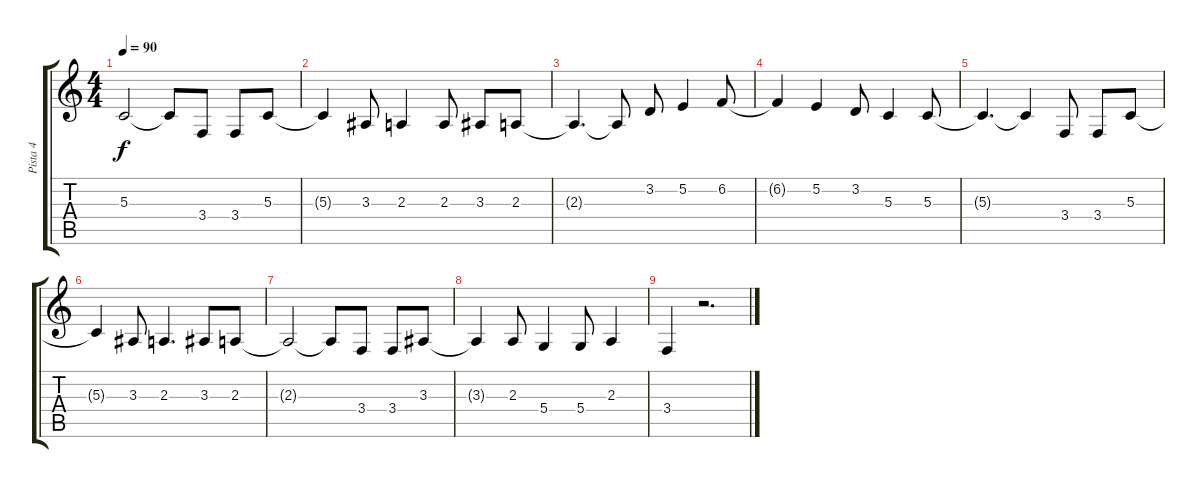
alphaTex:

\track ("Pista 4" "Pista 4") {instrument lead2sawtooth}
\staff {score tabs}
\tuning (E4 B3 G3 D3 A2 E2) {hide}
\ts (4 4)
\tempo 90
\clef g2
\ks c
5.3{t}.2{dy f} 5.3{t}.8 3.4.8 3.4.8 5.3.8 |
5.3{t}.4 3.3.8 2.3.4 2.3.8 3.3.8 2.3.8 |
2.3{t}.4{d} 2.3{t}.8 3.2.8 5.2.4 6.2.8 |
6.2{t}.4 5.2.4 3.2.8 5.3.4 5.3.8 |
5.3{t}.4{d} 5.3{t}.4 3.4.8 3.4.8 5.3.8 |
5.3{t}.4 3.3.8 2.3.4{d} 3.3.8 2.3.8 |
2.3{t}.2 2.3{t}.8 3.4.8 3.4.8 3.3.8 |
3.3{t}.4 2.3.8 5.4.4 5.4.8 2.3.4 |
3.4.4 r.2{d}
